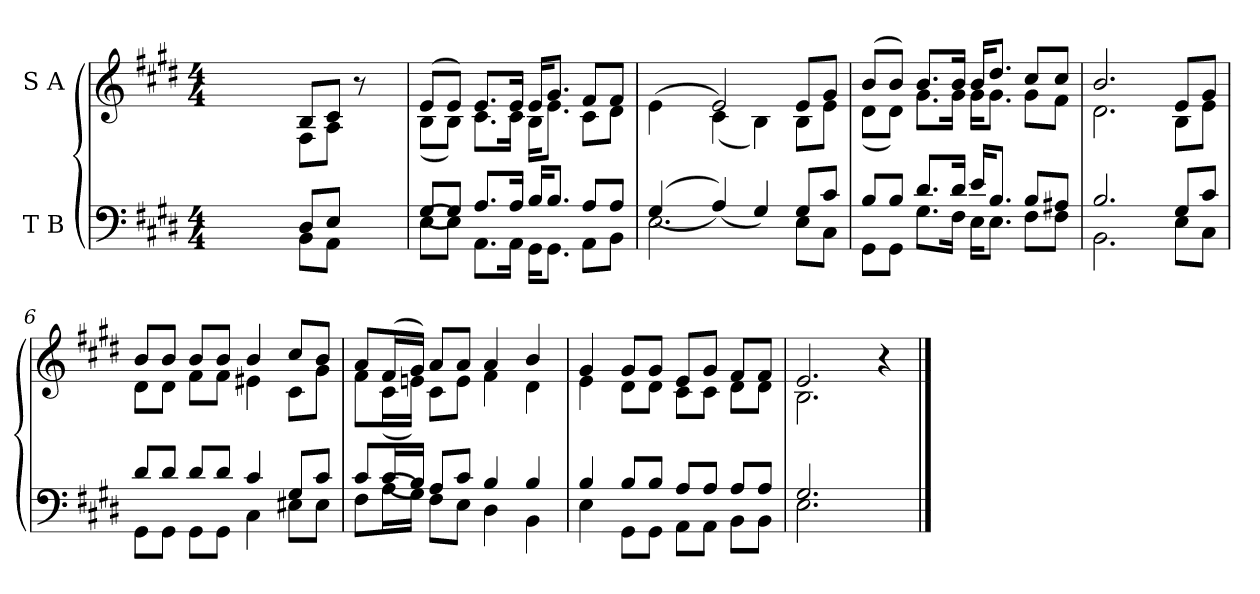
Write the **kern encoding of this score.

**kern	**kern
*part2	*part1
*staff2	*staff1
*I"T B	*I"S A
*clefF4	*clefG2
*k[f#c#g#d#]	*k[f#c#g#d#]
*M4/4	*M4/4
=1	=1
*^	*^
*	*^	*	*
1ryy	4ryy	4ryy	4ryy	4ryy
.	4ryy	4ryy	4ryy	4ryy
.	8D#/L	8BB\L	8B/L	8F#\L
.	8E/J	8AA\J	8c#/J	8A\J
.	4ryy	4ryy	8r	4ryy
.	.	.	8ryy	.
=2	=2	=2	=2	=2
1ryy	(>8G#/L	(<8E\L	(>8e/L	(<8B\L
.	8G#/J)	8E\J)	8e/J)	8B\J)
.	8.A/L	8.AA\L	8.e/L	8.c#\L
.	16A/Jk	16AA\Jk	16e/Jk	16c#\Jk
.	16B/KL	16GG#\KL	16e/KL	16B\KL
.	8.B/J	8.GG#\J	8.g#/J	8.e\J
.	8A/L	8AA\L	8f#/L	8c#\L
.	8A/J	8BB\J	8f#/J	8d#\J
=3	=3	=3	=3	=3
1ryy	(>(>4G#/	2.E\	16ryy	(<4e\
.	.	.	16ryy	.
.	.	.	8ryy	.
.	(>4A/))	.	2e/	(<4c#\)
.	4G#/)	.	.	4B\)
.	8G#/L	8E\L	8e/L	8B\L
.	8c#/J	8C#\J	8g#/J	8e\J
!!LO:LB:g=z	!!
=4	=4	=4	=4	=4
1ryy	8B/L	8GG#\L	(>8b/L	(<8d#\L
.	8B/J	8GG#\J	8b/J)	8d#\J)
.	8.d#/L	8.G#\L	8.b/L	8.g#\L
.	16d#/Jk	16F#\Jk	16b/Jk	16g#\Jk
.	16e/KL	16E\KL	16b/KL	16g#\KL
.	8.B/J	8.E\J	8.dd#/J	8.g#\J
.	8B/L	8F#\L	8cc#/L	8g#\L
.	8A#X/J	8F#\J	8cc#/J	8f#\J
=5	=5	=5	=5	=5
1ryy	2.B/	2.BB\	2.b/	2.d#\
.	8G#/L	8E\L	8e/L	8B\L
.	8c#/J	8C#\J	8g#/J	8e\J
=6	=6	=6	=6	=6
1ryy	8d#/L	8GG#\L	8b/L	8d#\L
.	8d#/J	8GG#\J	8b/J	8d#\J
.	8d#/L	8GG#\L	8b/L	8f#\L
.	8d#/J	8GG#\J	8b/J	8f#\J
.	4c#/	4C#\	4b/	4e#X\
.	8G#/L	8E#X\L	8cc#/L	8c#\L
.	8c#/J	8E#\J	8b/J	8g#\J
!!LO:LB:g=z	!!
=7	=7	=7	=7	=7
1ryy	8c#/L	8F#\L	8a/L	8f#\L
.	(>16c#/L	(<16A\L	(>16f#/L	(<16c#\L
.	16B/JJ)	16G#\JJ)	16g#/JJ)	16en\JJ)
.	8A/L	8F#\L	8a/L	8c#\L
.	8c#/J	8E\J	8a/J	8e\J
.	4B/	4D#\	4a/	4f#\
.	4B/	4BB\	4b/	4d#\
=8	=8	=8	=8	=8
1ryy	4B/	4E\	4g#/	4e\
.	8B/L	8GG#\L	8g#/L	8d#\L
.	8B/J	8GG#\J	8g#/J	8d#\J
.	8A/L	8AA\L	8e/L	8c#\L
.	8A/J	8AA\J	8g#/J	8c#\J
.	8A/L	8BB\L	8f#/L	8d#\L
.	8A/J	8BB\J	8f#/J	8d#\J
=9	=9	=9	=9	=9
1ryy	2.G#/	2.E\	2.e/	2.B\
.	4ryy	4ryy	4r	4ryy
*v	*v	*v	*	*
*	*v	*v
==	==
*-	*-
